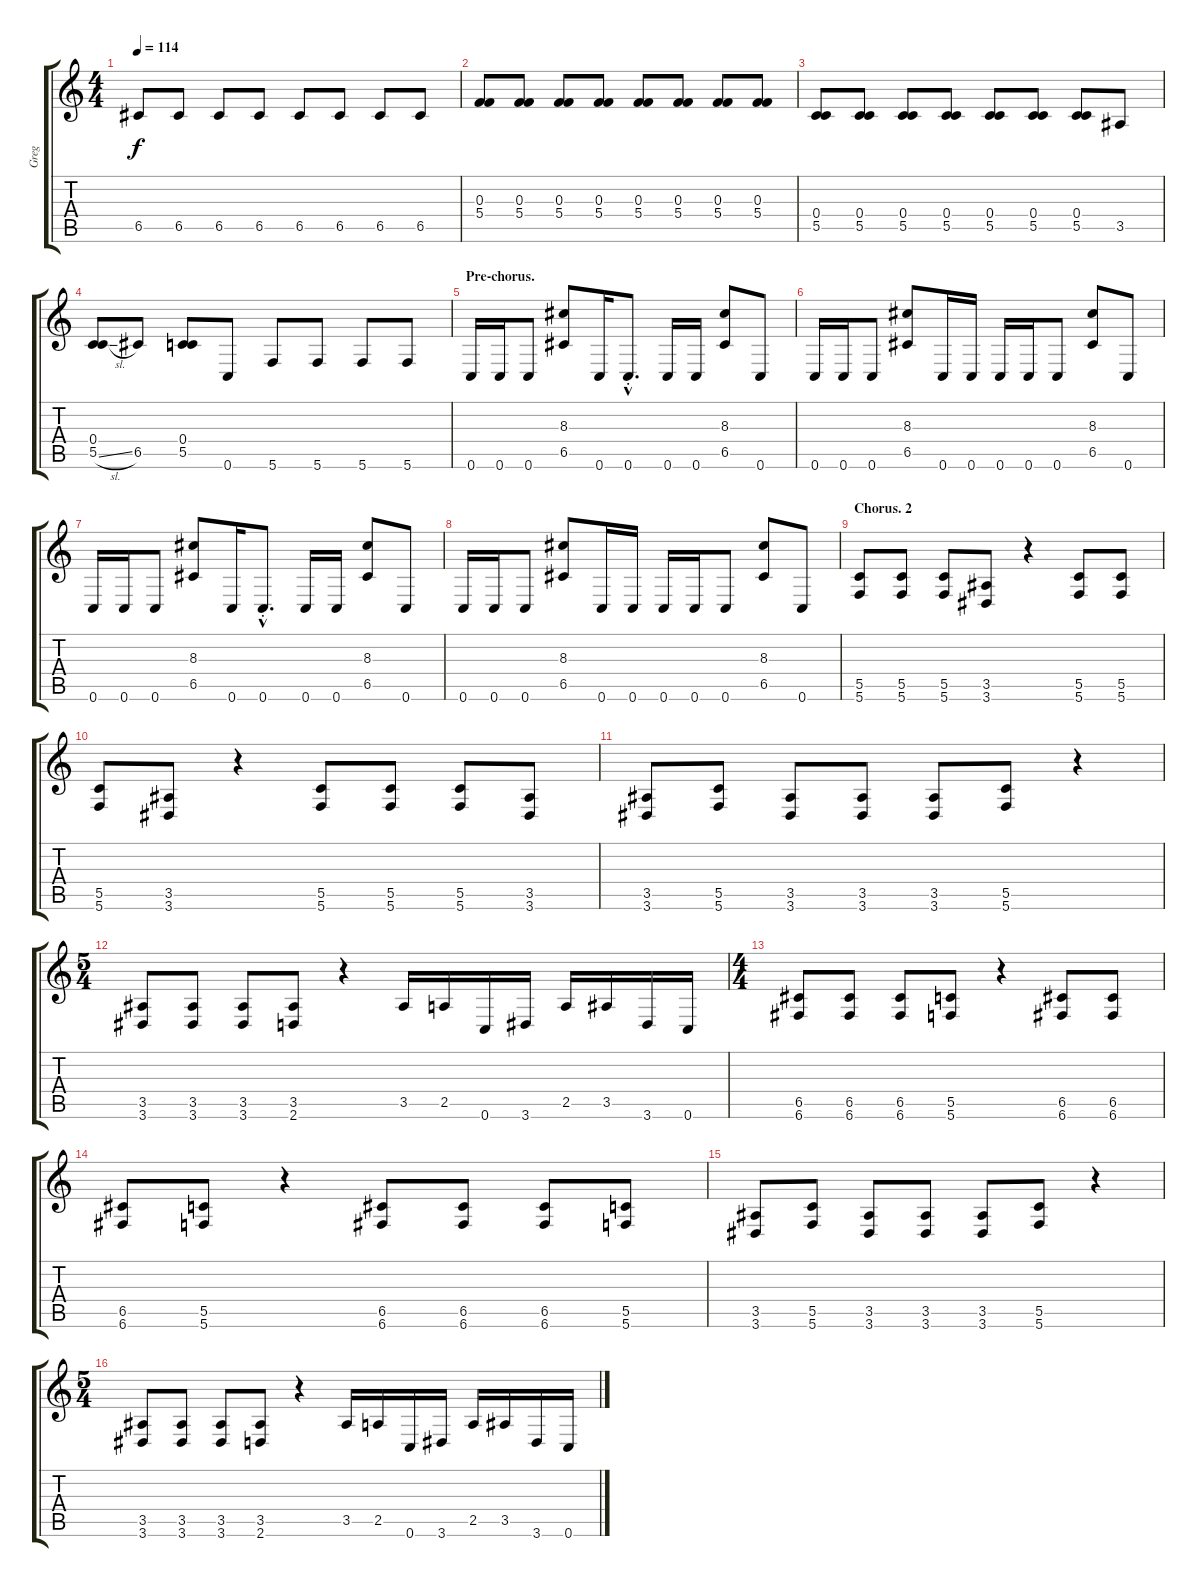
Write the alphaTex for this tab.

\track ("Greg" "Greg") {instrument distortionguitar}
\staff {score tabs}
\tuning (D4 A3 F3 C3 G2 C2) {hide}
\ts (4 4)
\tempo 114
\clef g2
\ks c
6.5.8{dy f} 6.5.8 6.5.8 6.5.8 6.5.8 6.5.8 6.5.8 6.5.8 |
(0.3 5.4).8 (0.3 5.4).8 (0.3 5.4).8 (0.3 5.4).8 (0.3 5.4).8 (0.3 5.4).8 (0.3 5.4).8 (0.3 5.4).8 |
(0.4 5.5).8 (0.4 5.5).8 (0.4 5.5).8 (0.4 5.5).8 (0.4 5.5).8 (0.4 5.5).8 (0.4 5.5).8 3.5.8 |
(0.4 5.5{sl}).8 6.5.8 (0.4 5.5).8 0.6.8 5.6.8 5.6.8 5.6.8 5.6.8 |
\section ("" "Pre-chorus.")
0.6.16{instrument distortionguitar} 0.6.16 0.6.8 (8.3 6.5).8 0.6.16 0.6{hac st}.8{d} 0.6.16 0.6.16 (8.3 6.5).8 0.6.8 |
0.6.16 0.6.16 0.6.8 (8.3 6.5).8 0.6.16 0.6.16 0.6.16 0.6.16 0.6.8 (8.3 6.5).8 0.6.8 |
0.6.16 0.6.16 0.6.8 (8.3 6.5).8 0.6.16 0.6{hac st}.8{d} 0.6.16 0.6.16 (8.3 6.5).8 0.6.8 |
0.6.16 0.6.16 0.6.8 (8.3 6.5).8 0.6.16 0.6.16 0.6.16 0.6.16 0.6.8 (8.3 6.5).8 0.6.8 |
\section ("" "Chorus. 2")
(5.5 5.6).8 (5.5 5.6).8 (5.5 5.6).8 (3.5 3.6).8 r.4 (5.5 5.6).8 (5.5 5.6).8 |
(5.5 5.6).8 (3.5 3.6).8 r.4 (5.5 5.6).8 (5.5 5.6).8 (5.5 5.6).8 (3.5 3.6).8 |
(3.5 3.6).8 (5.5 5.6).8 (3.5 3.6).8 (3.5 3.6).8 (3.5 3.6).8 (5.5 5.6).8 r.4 |
\ts (5 4)
(3.5 3.6).8 (3.5 3.6).8 (3.5 3.6).8 (3.5 2.6).8 r.4 3.5.16 2.5.16 0.6.16 3.6.16 2.5.16 3.5.16 3.6.16 0.6.16 |
\ts (4 4)
(6.5 6.6).8 (6.5 6.6).8 (6.5 6.6).8 (5.5 5.6).8 r.4 (6.5 6.6).8 (6.5 6.6).8 |
(6.5 6.6).8 (5.5 5.6).8 r.4 (6.5 6.6).8 (6.5 6.6).8 (6.5 6.6).8 (5.5 5.6).8 |
(3.5 3.6).8 (5.5 5.6).8 (3.5 3.6).8 (3.5 3.6).8 (3.5 3.6).8 (5.5 5.6).8 r.4 |
\ts (5 4)
(3.5 3.6).8 (3.5 3.6).8 (3.5 3.6).8 (3.5 2.6).8 r.4 3.5.16 2.5.16 0.6.16 3.6.16 2.5.16 3.5.16 3.6.16 0.6.16
